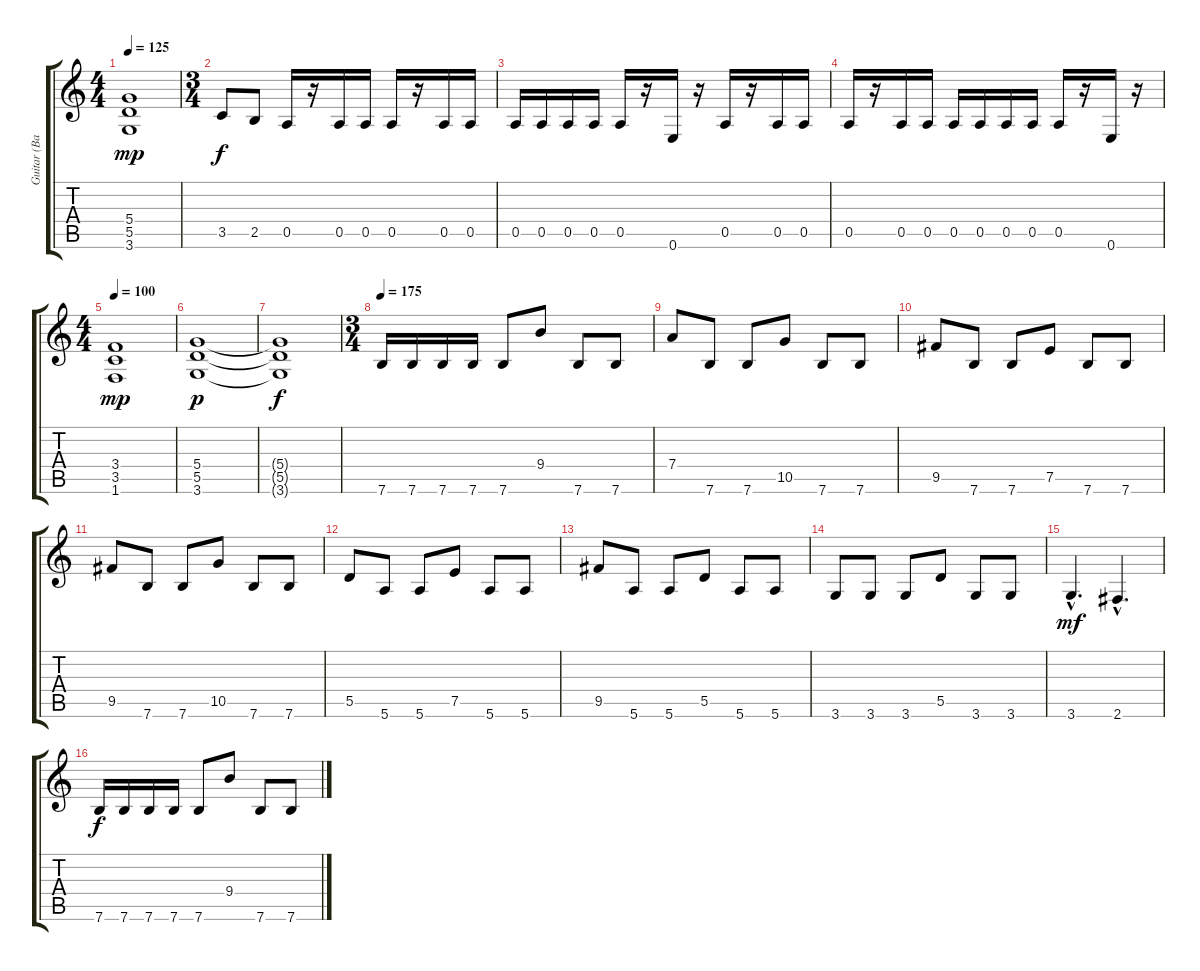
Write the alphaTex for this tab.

\track ("Guitar (Back)" "Guitar (Ba") {instrument overdrivenguitar}
\staff {score tabs}
\tuning (E4 B3 G3 D3 A2 E2) {hide}
\ts (4 4)
\tempo 125
\clef g2
\ks c
(5.4 5.5 3.6).1{dy mp} |
\ts (3 4)
3.5.8{dy f instrument distortionguitar} 2.5.8 0.5.16{instrument electricguitarmuted} r.16 0.5.16{instrument electricguitarmuted} 0.5.16 0.5.16 r.16 0.5.16 0.5.16 |
0.5.16 0.5.16 0.5.16 0.5.16 0.5.16 r.16 0.6.16 r.16 0.5.16 r.16 0.5.16 0.5.16 |
0.5.16 r.16 0.5.16 0.5.16 0.5.16 0.5.16 0.5.16 0.5.16 0.5.16 r.16 0.6.16 r.16 |
\ts (4 4)
\tempo 100
(3.4 3.5 1.6).1{dy mp instrument distortionguitar} |
(5.4 5.5 3.6).1{dy p} |
(5.4{t} 5.5{t} 3.6{t}).1{dy f} |
\ts (3 4)
\tempo 175
7.6.16{instrument electricguitarmuted} 7.6.16 7.6.16 7.6.16 7.6.8{instrument electricguitarmuted} 9.4.8{instrument overdrivenguitar} 7.6.8{instrument electricguitarmuted} 7.6.8 |
7.4.8{instrument overdrivenguitar} 7.6.8{instrument electricguitarmuted} 7.6.8 10.5.8{instrument overdrivenguitar} 7.6.8{instrument electricguitarmuted} 7.6.8 |
9.5.8{instrument overdrivenguitar} 7.6.8{instrument electricguitarmuted} 7.6.8 7.5.8{instrument overdrivenguitar} 7.6.8{instrument electricguitarmuted} 7.6.8 |
9.5.8{instrument overdrivenguitar} 7.6.8{instrument electricguitarmuted} 7.6.8 10.5.8{instrument overdrivenguitar} 7.6.8{instrument electricguitarmuted} 7.6.8 |
5.5.8{instrument overdrivenguitar} 5.6.8{instrument electricguitarmuted} 5.6.8 7.5.8{instrument overdrivenguitar} 5.6.8{instrument electricguitarmuted} 5.6.8 |
9.5.8{instrument overdrivenguitar} 5.6.8{instrument electricguitarmuted} 5.6.8 5.5.8{instrument overdrivenguitar} 5.6.8{instrument electricguitarmuted} 5.6.8 |
3.6.8{instrument electricguitarmuted} 3.6.8 3.6.8 5.5.8{instrument overdrivenguitar} 3.6.8{instrument electricguitarmuted} 3.6.8 |
3.6{hac}.4{d dy mf instrument distortionguitar} 2.6{hac}.4{d} |
7.6.16{dy f instrument electricguitarmuted} 7.6.16 7.6.16 7.6.16 7.6.8{instrument electricguitarmuted} 9.4.8{instrument overdrivenguitar} 7.6.8{instrument electricguitarmuted} 7.6.8
